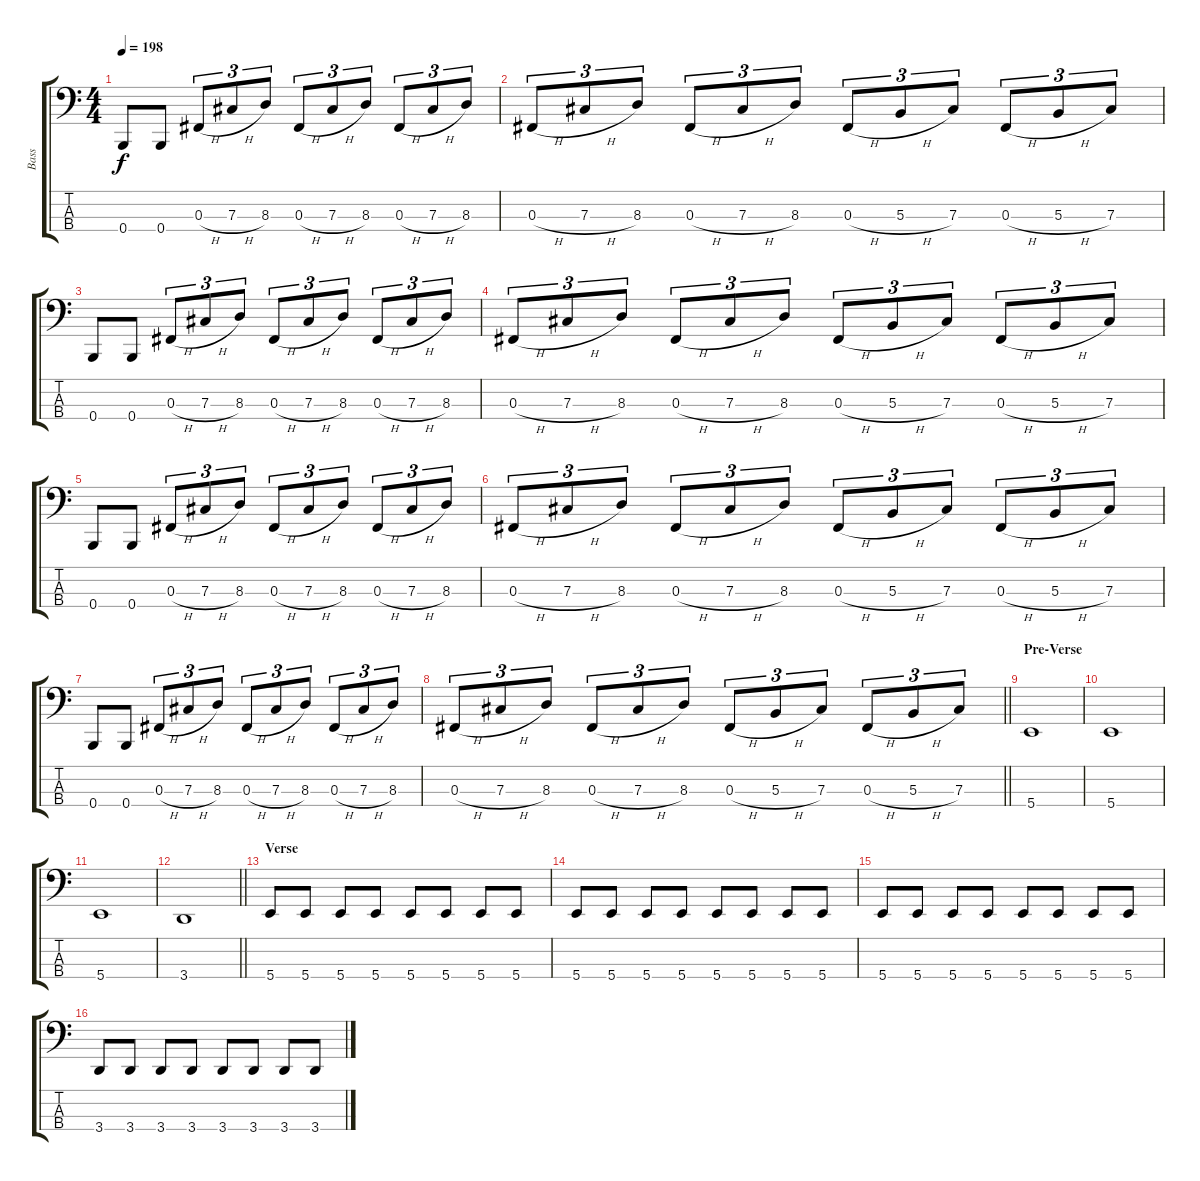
\track ("Bass" "Bass") {instrument electricbassfinger}
\staff {score tabs}
\tuning (E2 B1 Gb1 B0) {hide}
\ts (4 4)
\tempo 198
\clef f4
\ks c
0.4.8{dy f} 0.4.8 0.3{h}.8{tu (3 2)} 7.3{h}.8{tu (3 2)} 8.3.8{tu (3 2)} 0.3{h}.8{tu (3 2)} 7.3{h}.8{tu (3 2)} 8.3.8{tu (3 2)} 0.3{h}.8{tu (3 2)} 7.3{h}.8{tu (3 2)} 8.3.8{tu (3 2)} |
0.3{h}.8{tu (3 2)} 7.3{h}.8{tu (3 2)} 8.3.8{tu (3 2)} 0.3{h}.8{tu (3 2)} 7.3{h}.8{tu (3 2)} 8.3.8{tu (3 2)} 0.3{h}.8{tu (3 2)} 5.3{h}.8{tu (3 2)} 7.3.8{tu (3 2)} 0.3{h}.8{tu (3 2)} 5.3{h}.8{tu (3 2)} 7.3.8{tu (3 2)} |
0.4.8 0.4.8 0.3{h}.8{tu (3 2)} 7.3{h}.8{tu (3 2)} 8.3.8{tu (3 2)} 0.3{h}.8{tu (3 2)} 7.3{h}.8{tu (3 2)} 8.3.8{tu (3 2)} 0.3{h}.8{tu (3 2)} 7.3{h}.8{tu (3 2)} 8.3.8{tu (3 2)} |
0.3{h}.8{tu (3 2)} 7.3{h}.8{tu (3 2)} 8.3.8{tu (3 2)} 0.3{h}.8{tu (3 2)} 7.3{h}.8{tu (3 2)} 8.3.8{tu (3 2)} 0.3{h}.8{tu (3 2)} 5.3{h}.8{tu (3 2)} 7.3.8{tu (3 2)} 0.3{h}.8{tu (3 2)} 5.3{h}.8{tu (3 2)} 7.3.8{tu (3 2)} |
0.4.8 0.4.8 0.3{h}.8{tu (3 2)} 7.3{h}.8{tu (3 2)} 8.3.8{tu (3 2)} 0.3{h}.8{tu (3 2)} 7.3{h}.8{tu (3 2)} 8.3.8{tu (3 2)} 0.3{h}.8{tu (3 2)} 7.3{h}.8{tu (3 2)} 8.3.8{tu (3 2)} |
0.3{h}.8{tu (3 2)} 7.3{h}.8{tu (3 2)} 8.3.8{tu (3 2)} 0.3{h}.8{tu (3 2)} 7.3{h}.8{tu (3 2)} 8.3.8{tu (3 2)} 0.3{h}.8{tu (3 2)} 5.3{h}.8{tu (3 2)} 7.3.8{tu (3 2)} 0.3{h}.8{tu (3 2)} 5.3{h}.8{tu (3 2)} 7.3.8{tu (3 2)} |
0.4.8 0.4.8 0.3{h}.8{tu (3 2)} 7.3{h}.8{tu (3 2)} 8.3.8{tu (3 2)} 0.3{h}.8{tu (3 2)} 7.3{h}.8{tu (3 2)} 8.3.8{tu (3 2)} 0.3{h}.8{tu (3 2)} 7.3{h}.8{tu (3 2)} 8.3.8{tu (3 2)} |
\barLineRight lightlight
0.3{h}.8{tu (3 2)} 7.3{h}.8{tu (3 2)} 8.3.8{tu (3 2)} 0.3{h}.8{tu (3 2)} 7.3{h}.8{tu (3 2)} 8.3.8{tu (3 2)} 0.3{h}.8{tu (3 2)} 5.3{h}.8{tu (3 2)} 7.3.8{tu (3 2)} 0.3{h}.8{tu (3 2)} 5.3{h}.8{tu (3 2)} 7.3.8{tu (3 2)} |
\section ("" "Pre-Verse")
5.4.1 |
5.4.1 |
5.4.1 |
\barLineRight lightlight
3.4.1 |
\section ("" "Verse")
5.4.8 5.4.8 5.4.8 5.4.8 5.4.8 5.4.8 5.4.8 5.4.8 |
5.4.8 5.4.8 5.4.8 5.4.8 5.4.8 5.4.8 5.4.8 5.4.8 |
5.4.8 5.4.8 5.4.8 5.4.8 5.4.8 5.4.8 5.4.8 5.4.8 |
3.4.8 3.4.8 3.4.8 3.4.8 3.4.8 3.4.8 3.4.8 3.4.8
